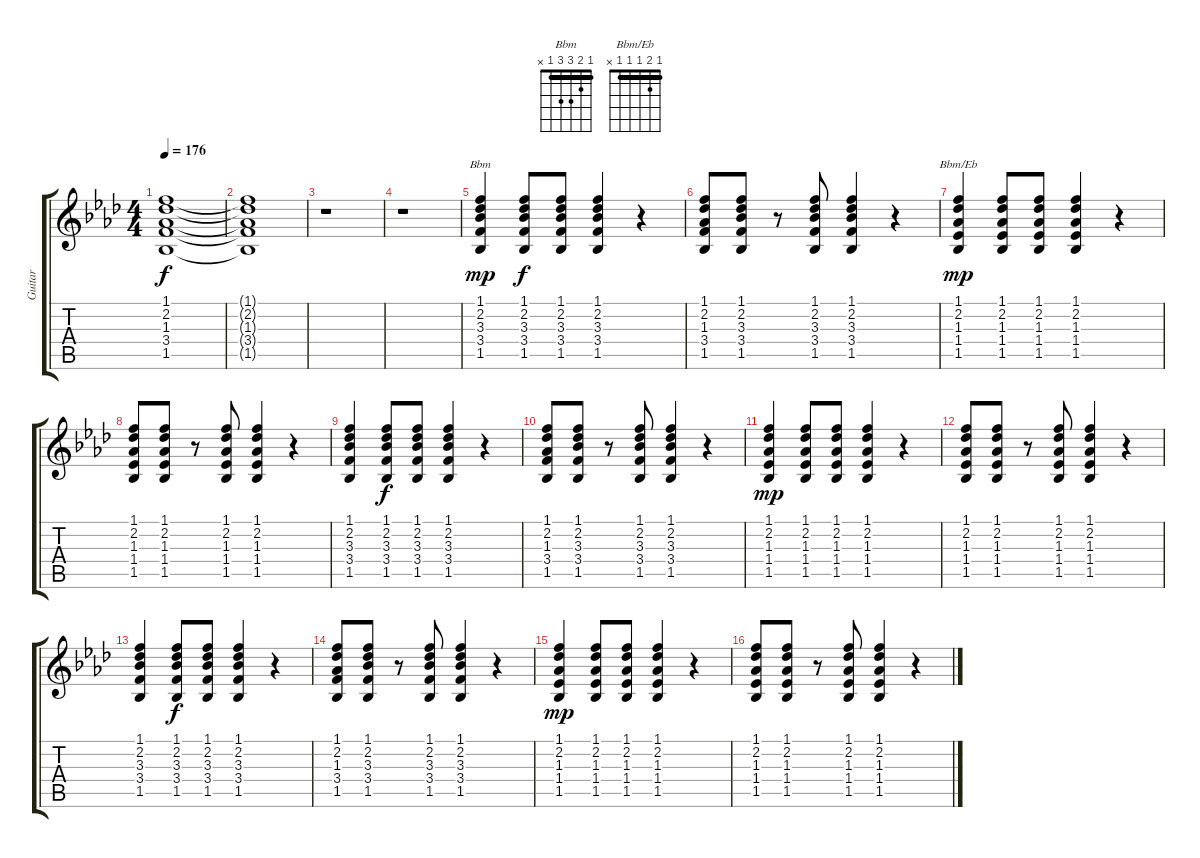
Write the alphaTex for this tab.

\track ("Guitar" "Guitar") {instrument electricguitarjazz}
\staff {score tabs}
\tuning (E4 B3 G3 D3 A2 E2) {hide}
\chord ("Bbm" 1 2 3 3 1 x) {barre 1}
\chord ("Bbm/Eb" 1 2 1 1 1 x) {barre 1}
\ts (4 4)
\tempo 176
\clef g2
\ks ab
(1.1{t} 2.2{t} 1.3{t} 3.4{t} 1.5{t}).1{dy f} |
(1.1{t} 2.2{t} 1.3{t} 3.4{t} 1.5{t}).1 |
r.1 |
r.1 |
(1.1 2.2 3.3 3.4 1.5).4{ch "Bbm" dy mp} (1.1 2.2 3.3 3.4 1.5).8{dy f} (1.1 2.2 3.3 3.4 1.5).8 (1.1 2.2 3.3 3.4 1.5).4 r.4 |
(1.1 2.2 1.3 3.4 1.5).8 (1.1 2.2 3.3 3.4 1.5).8 r.8 (1.1 2.2 3.3 3.4 1.5).8 (1.1 2.2 3.3 3.4 1.5).4 r.4 |
(1.1 2.2 1.3 1.4 1.5).4{ch "Bbm/Eb" dy mp} (1.1 2.2 1.3 1.4 1.5).8 (1.1 2.2 1.3 1.4 1.5).8 (1.1 2.2 1.3 1.4 1.5).4 r.4 |
(1.1 2.2 1.3 1.4 1.5).8 (1.1 2.2 1.3 1.4 1.5).8 r.8 (1.1 2.2 1.3 1.4 1.5).8 (1.1 2.2 1.3 1.4 1.5).4 r.4 |
(1.1 2.2 3.3 3.4 1.5).4 (1.1 2.2 3.3 3.4 1.5).8{dy f} (1.1 2.2 3.3 3.4 1.5).8 (1.1 2.2 3.3 3.4 1.5).4 r.4 |
(1.1 2.2 1.3 3.4 1.5).8 (1.1 2.2 3.3 3.4 1.5).8 r.8 (1.1 2.2 3.3 3.4 1.5).8 (1.1 2.2 3.3 3.4 1.5).4 r.4 |
(1.1 2.2 1.3 1.4 1.5).4{dy mp} (1.1 2.2 1.3 1.4 1.5).8 (1.1 2.2 1.3 1.4 1.5).8 (1.1 2.2 1.3 1.4 1.5).4 r.4 |
(1.1 2.2 1.3 1.4 1.5).8 (1.1 2.2 1.3 1.4 1.5).8 r.8 (1.1 2.2 1.3 1.4 1.5).8 (1.1 2.2 1.3 1.4 1.5).4 r.4 |
(1.1 2.2 3.3 3.4 1.5).4 (1.1 2.2 3.3 3.4 1.5).8{dy f} (1.1 2.2 3.3 3.4 1.5).8 (1.1 2.2 3.3 3.4 1.5).4 r.4 |
(1.1 2.2 1.3 3.4 1.5).8 (1.1 2.2 3.3 3.4 1.5).8 r.8 (1.1 2.2 3.3 3.4 1.5).8 (1.1 2.2 3.3 3.4 1.5).4 r.4 |
(1.1 2.2 1.3 1.4 1.5).4{dy mp} (1.1 2.2 1.3 1.4 1.5).8 (1.1 2.2 1.3 1.4 1.5).8 (1.1 2.2 1.3 1.4 1.5).4 r.4 |
(1.1 2.2 1.3 1.4 1.5).8 (1.1 2.2 1.3 1.4 1.5).8 r.8 (1.1 2.2 1.3 1.4 1.5).8 (1.1 2.2 1.3 1.4 1.5).4 r.4
